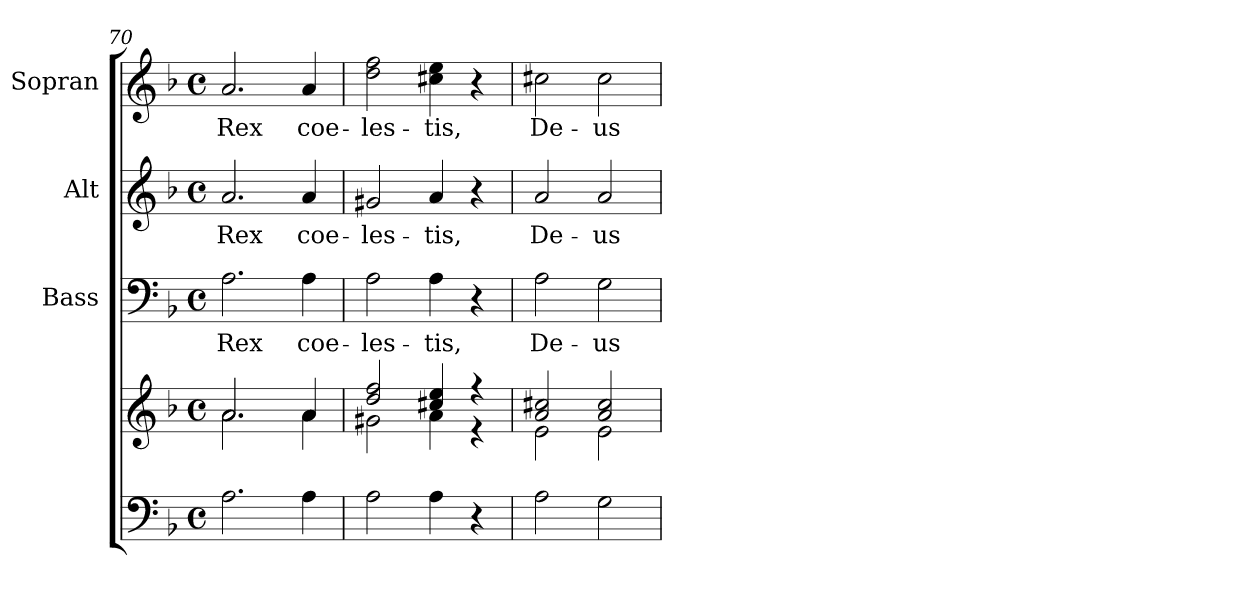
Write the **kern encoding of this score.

**kern	**kern	**kern	**text	**kern	**text	**kern	**text
*part4	*part4	*part3	*part3	*part2	*part2	*part1	*part1
*staff5	*staff4	*staff3	*staff3	*staff2	*staff2	*staff1	*staff1
*	*	*I"Bass	*	*I"Alt	*	*I"Sopran	*
*	*	*I'B.	*	*I'A.	*	*I'S.	*
*clefF4	*clefG2	*clefF4	*	*clefG2	*	*clefG2	*
*k[b-]	*k[b-]	*k[b-]	*	*k[b-]	*	*k[b-]	*
*F:	*F:	*F:	*	*F:	*	*F:	*
*M4/4	*M4/4	*M4/4	*	*M4/4	*	*M4/4	*
*met(c)	*met(c)	*met(c)	*	*met(c)	*	*met(c)	*
=70	=70	=70	=70	=70	=70	=70	=70
*	*^	*	*	*	*	*	*
!	!	!	!	!LO:LY:b	!	!LO:LY:b	!	!LO:LY:b
2.A\	2.a/	2.a\	2.A\	Rex	2.a/	Rex	2.a/	Rex
!	!	!	!	!LO:LY:b	!	!LO:LY:b	!	!LO:LY:b
4A\	4a/	4a\	4A\	coe-	4a/	coe-	4a/	coe-
=71	=71	=71	=71	=71	=71	=71	=71	=71
!	!	!	!	!LO:LY:b	!	!LO:LY:b	!	!LO:LY:b
2A\	2dd/ 2ff/	2g#X\	2A\	-les-	2g#X/	-les-	2dd\ 2ff\	-les-
!	!	!	!	!LO:LY:b	!	!LO:LY:b	!	!LO:LY:b
4A\	4cc#X/ 4ee/	4a\	4A\	-tis,	4a/	-tis,	4cc#X\ 4ee\	-tis,
4r	4r	4r	4r	.	4r	.	4r	.
=72	=72	=72	=72	=72	=72	=72	=72	=72
!	!	!	!	!LO:LY:b	!	!LO:LY:b	!	!LO:LY:b
2A\	2a/ 2cc#X/	2e\	2A\	De-	2a/	De-	2cc#X\	De-
!	!	!	!	!LO:LY:b	!	!LO:LY:b	!	!LO:LY:b
2G\	2a/ 2cc#/	2e\	2G\	-us	2a/	-us	2cc#\	-us
*	*v	*v	*	*	*	*	*	*
=	=	=	=	=	=	=	=
*-	*-	*-	*-	*-	*-	*-	*-
